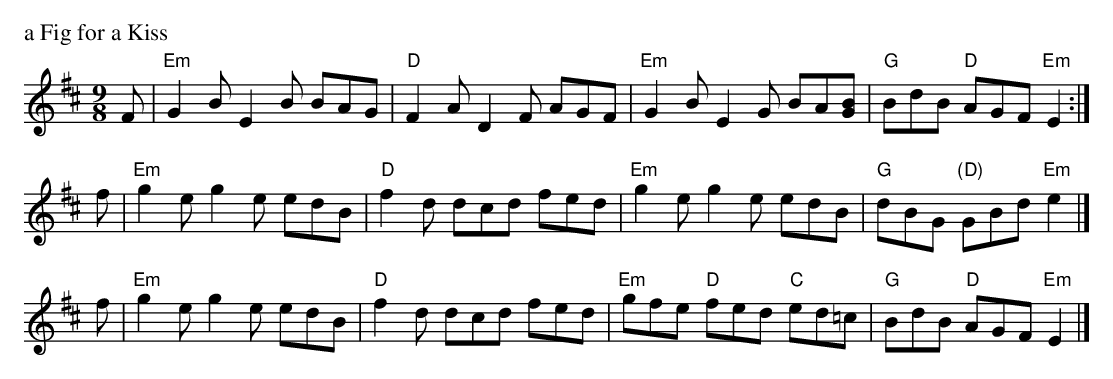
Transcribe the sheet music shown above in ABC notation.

X:1
P: a Fig for a Kiss
M: 9/8
L: 1/8
K: Edor
F | "Em"G2B E2B BAG | "D"F2A D2F AGF | "Em"G2B    E2G  BA[BG] | "G"BdB  "D" AGF "Em"E2 :|
f | "Em"g2e g2e edB | "D"f2d dcd fed | "Em"g2e    g2e    edB  | "G"dBG "(D)"GBd "Em"e2 |]
f | "Em"g2e g2e edB | "D"f2d dcd fed | "Em"gfe "D"fed "C"ed=c | "G"BdB  "D" AGF "Em"E2 |]
